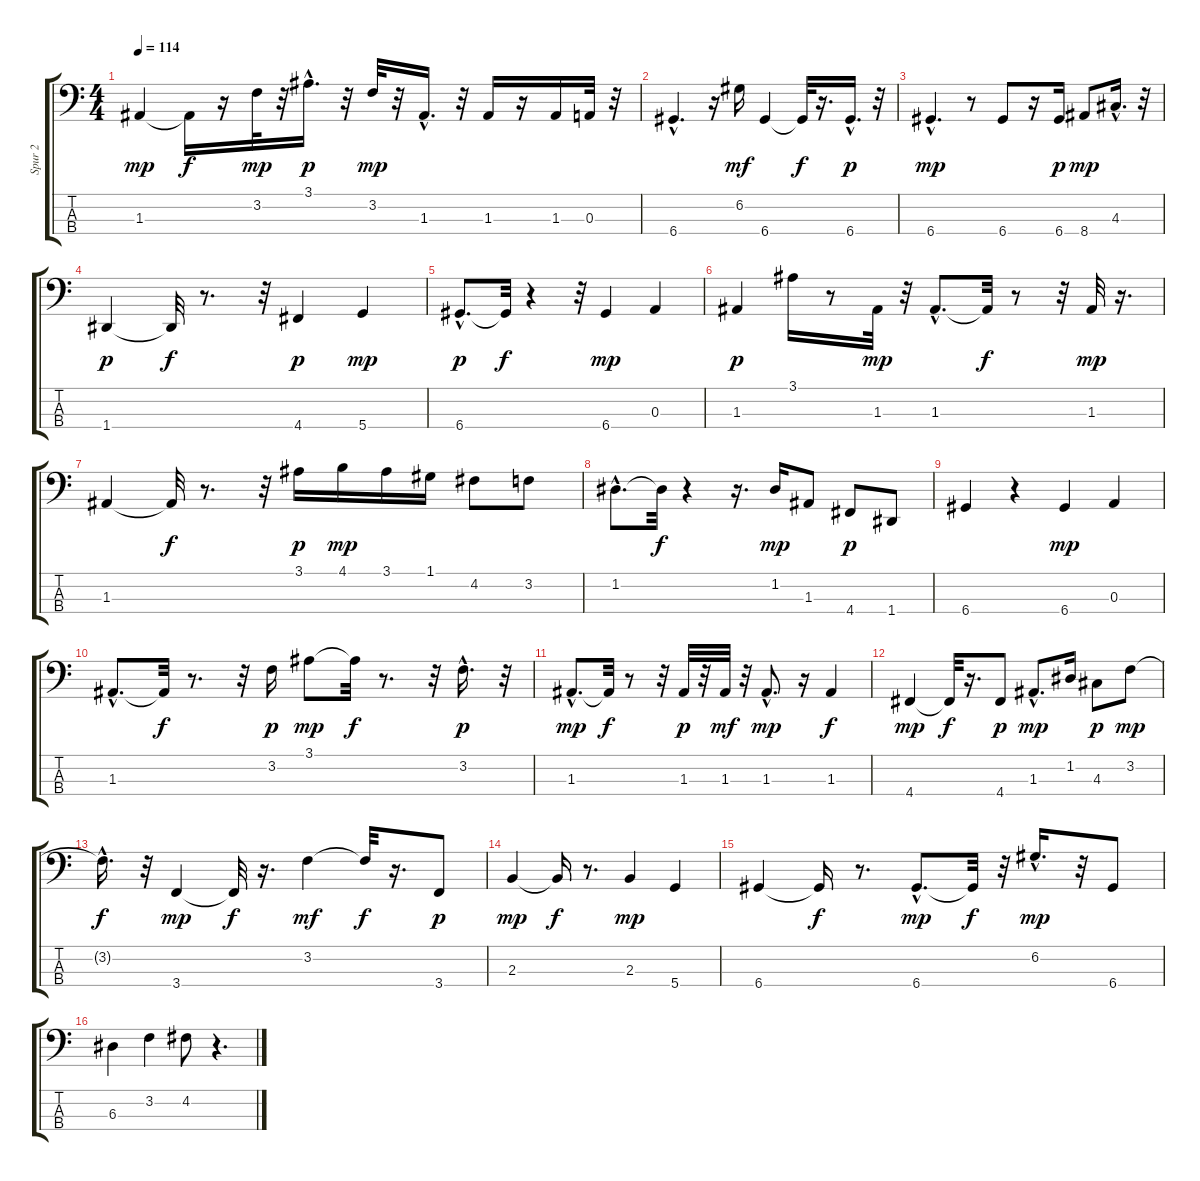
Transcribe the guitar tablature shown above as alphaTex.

\track ("Spur 2" "Spur 2") {instrument electricbassfinger}
\staff {score tabs}
\tuning (G2 D2 A1 D1) {hide}
\ts (4 4)
\tempo 114
\clef f4
\ks c
1.3.4{dy mp} 1.3{t}.16{dy f} r.16 3.2.32{dy mp} r.32 3.1{hac}.16{d dy p} r.32 3.2.32{dy mp} r.32 1.3{hac}.16{d} r.32 1.3.16 r.16 1.3.16 0.3.32 r.32 |
6.4{hac}.4{d} r.16 6.2.16{dy mf} 6.4.4 6.4{t}.32{dy f} r.16{d} 6.4{hac}.16{d dy p} r.32 |
6.4{hac}.4{d dy mp} r.8 6.4.8 r.16 6.4.16{dy p} 8.4.8{dy mp} 4.3{hac}.16{d} r.32 |
1.4.4{dy p} 1.4{t}.32{dy f} r.8{d} r.32 4.4.4{dy p} 5.4.4{dy mp} |
6.4{hac}.8{d dy p} 6.4{t}.32{dy f} r.4 r.32 6.4.4{dy mp} 0.3.4 |
1.3.4{dy p} 3.1.16 r.8 1.3.32{dy mp} r.32 1.3{hac}.8{d} 1.3{t}.32{dy f} r.8 r.32 1.3.32{dy mp} r.16{d} |
1.3.4 1.3{t}.32{dy f} r.8{d} r.32 3.1.16{dy p} 4.1.16{dy mp} 3.1.16 1.1.16 4.2.8 3.2.8 |
1.2{hac}.8{d} 1.2{t}.32{dy f} r.4 r.16{d} 1.2.16{dy mp} 1.3.8 4.4.8{dy p} 1.4.8 |
6.4.4 r.4 6.4.4{dy mp} 0.3.4 |
1.3{hac}.8{d} 1.3{t}.32{dy f} r.8{d} r.32 3.2.16{dy p} 3.1.8{dy mp} 3.1{t}.32{dy f} r.8{d} r.32 3.2{hac}.16{d dy p} r.32 |
1.3{hac}.8{d dy mp} 1.3{t}.32{dy f} r.8 r.32 1.3.32{dy p} r.32 1.3.32{dy mf} r.32 1.3{hac}.8{d dy mp} r.16 1.3.4{dy f} |
4.4.4{dy mp} 4.4{t}.32{dy f} r.16{d} 4.4.8{dy p} 1.3{hac}.8{d dy mp} 1.2.16 4.3.8{dy p} 3.2.8{dy mp} |
3.2{hac t}.16{d dy f} r.32 3.4.4{dy mp} 3.4{t}.32{dy f} r.16{d} 3.2.4{dy mf} 3.2{t}.32{dy f} r.16{d} 3.4.8{dy p} |
2.3.4{dy mp} 2.3{t}.16{dy f} r.8{d} 2.3.4{dy mp} 5.4.4 |
6.4.4 6.4{t}.16{dy f} r.8{d} 6.4{hac}.8{d dy mp} 6.4{t}.32{dy f} r.32 6.2{hac}.16{d dy mp} r.32 6.4.8 |
6.3.4 3.2.4 4.2.8 r.4{d}
